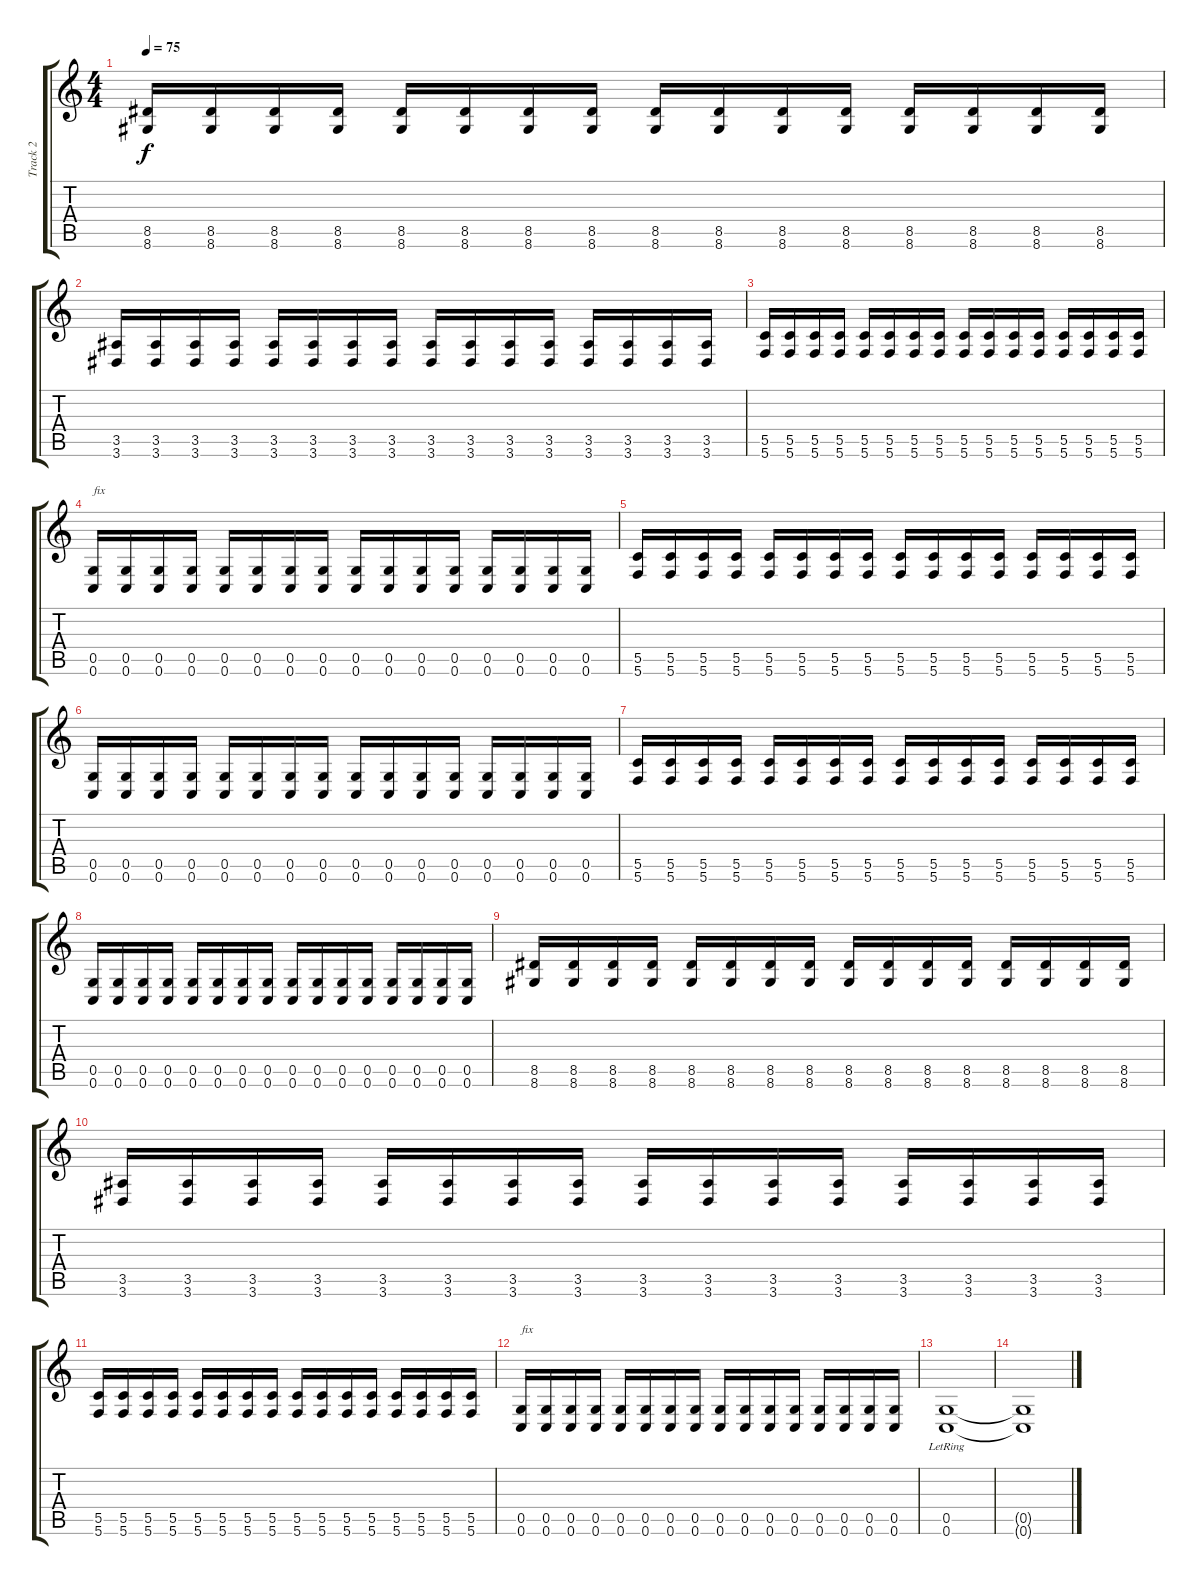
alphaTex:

\track ("Track 2" "Track 2") {instrument distortionguitar}
\staff {score tabs}
\tuning (D4 A3 F3 C3 G2 C2) {hide}
\ts (4 4)
\tempo 75
\clef g2
\ks c
(8.5 8.6).16{dy f} (8.5 8.6).16 (8.5 8.6).16 (8.5 8.6).16 (8.5 8.6).16 (8.5 8.6).16 (8.5 8.6).16 (8.5 8.6).16 (8.5 8.6).16 (8.5 8.6).16 (8.5 8.6).16 (8.5 8.6).16 (8.5 8.6).16 (8.5 8.6).16 (8.5 8.6).16 (8.5 8.6).16 |
(3.5 3.6).16 (3.5 3.6).16 (3.5 3.6).16 (3.5 3.6).16 (3.5 3.6).16 (3.5 3.6).16 (3.5 3.6).16 (3.5 3.6).16 (3.5 3.6).16 (3.5 3.6).16 (3.5 3.6).16 (3.5 3.6).16 (3.5 3.6).16 (3.5 3.6).16 (3.5 3.6).16 (3.5 3.6).16 |
(5.5 5.6).16 (5.5 5.6).16 (5.5 5.6).16 (5.5 5.6).16 (5.5 5.6).16 (5.5 5.6).16 (5.5 5.6).16 (5.5 5.6).16 (5.5 5.6).16 (5.5 5.6).16 (5.5 5.6).16 (5.5 5.6).16 (5.5 5.6).16 (5.5 5.6).16 (5.5 5.6).16 (5.5 5.6).16 |
(0.5 0.6).16{txt "fix"} (0.5 0.6).16 (0.5 0.6).16 (0.5 0.6).16 (0.5 0.6).16 (0.5 0.6).16 (0.5 0.6).16 (0.5 0.6).16 (0.5 0.6).16 (0.5 0.6).16 (0.5 0.6).16 (0.5 0.6).16 (0.5 0.6).16 (0.5 0.6).16 (0.5 0.6).16 (0.5 0.6).16 |
(5.5 5.6).16 (5.5 5.6).16 (5.5 5.6).16 (5.5 5.6).16 (5.5 5.6).16 (5.5 5.6).16 (5.5 5.6).16 (5.5 5.6).16 (5.5 5.6).16 (5.5 5.6).16 (5.5 5.6).16 (5.5 5.6).16 (5.5 5.6).16 (5.5 5.6).16 (5.5 5.6).16 (5.5 5.6).16 |
(0.5 0.6).16 (0.5 0.6).16 (0.5 0.6).16 (0.5 0.6).16 (0.5 0.6).16 (0.5 0.6).16 (0.5 0.6).16 (0.5 0.6).16 (0.5 0.6).16 (0.5 0.6).16 (0.5 0.6).16 (0.5 0.6).16 (0.5 0.6).16 (0.5 0.6).16 (0.5 0.6).16 (0.5 0.6).16 |
(5.5 5.6).16 (5.5 5.6).16 (5.5 5.6).16 (5.5 5.6).16 (5.5 5.6).16 (5.5 5.6).16 (5.5 5.6).16 (5.5 5.6).16 (5.5 5.6).16 (5.5 5.6).16 (5.5 5.6).16 (5.5 5.6).16 (5.5 5.6).16 (5.5 5.6).16 (5.5 5.6).16 (5.5 5.6).16 |
(0.5 0.6).16 (0.5 0.6).16 (0.5 0.6).16 (0.5 0.6).16 (0.5 0.6).16 (0.5 0.6).16 (0.5 0.6).16 (0.5 0.6).16 (0.5 0.6).16 (0.5 0.6).16 (0.5 0.6).16 (0.5 0.6).16 (0.5 0.6).16 (0.5 0.6).16 (0.5 0.6).16 (0.5 0.6).16 |
(8.5 8.6).16 (8.5 8.6).16 (8.5 8.6).16 (8.5 8.6).16 (8.5 8.6).16 (8.5 8.6).16 (8.5 8.6).16 (8.5 8.6).16 (8.5 8.6).16 (8.5 8.6).16 (8.5 8.6).16 (8.5 8.6).16 (8.5 8.6).16 (8.5 8.6).16 (8.5 8.6).16 (8.5 8.6).16 |
(3.5 3.6).16 (3.5 3.6).16 (3.5 3.6).16 (3.5 3.6).16 (3.5 3.6).16 (3.5 3.6).16 (3.5 3.6).16 (3.5 3.6).16 (3.5 3.6).16 (3.5 3.6).16 (3.5 3.6).16 (3.5 3.6).16 (3.5 3.6).16 (3.5 3.6).16 (3.5 3.6).16 (3.5 3.6).16 |
(5.5 5.6).16 (5.5 5.6).16 (5.5 5.6).16 (5.5 5.6).16 (5.5 5.6).16 (5.5 5.6).16 (5.5 5.6).16 (5.5 5.6).16 (5.5 5.6).16 (5.5 5.6).16 (5.5 5.6).16 (5.5 5.6).16 (5.5 5.6).16 (5.5 5.6).16 (5.5 5.6).16 (5.5 5.6).16 |
(0.5 0.6).16{txt "fix"} (0.5 0.6).16 (0.5 0.6).16 (0.5 0.6).16 (0.5 0.6).16 (0.5 0.6).16 (0.5 0.6).16 (0.5 0.6).16 (0.5 0.6).16 (0.5 0.6).16 (0.5 0.6).16 (0.5 0.6).16 (0.5 0.6).16 (0.5 0.6).16 (0.5 0.6).16 (0.5 0.6).16 |
(0.5{lr} 0.6{lr}).1 |
(0.5{t} 0.6{t}).1
